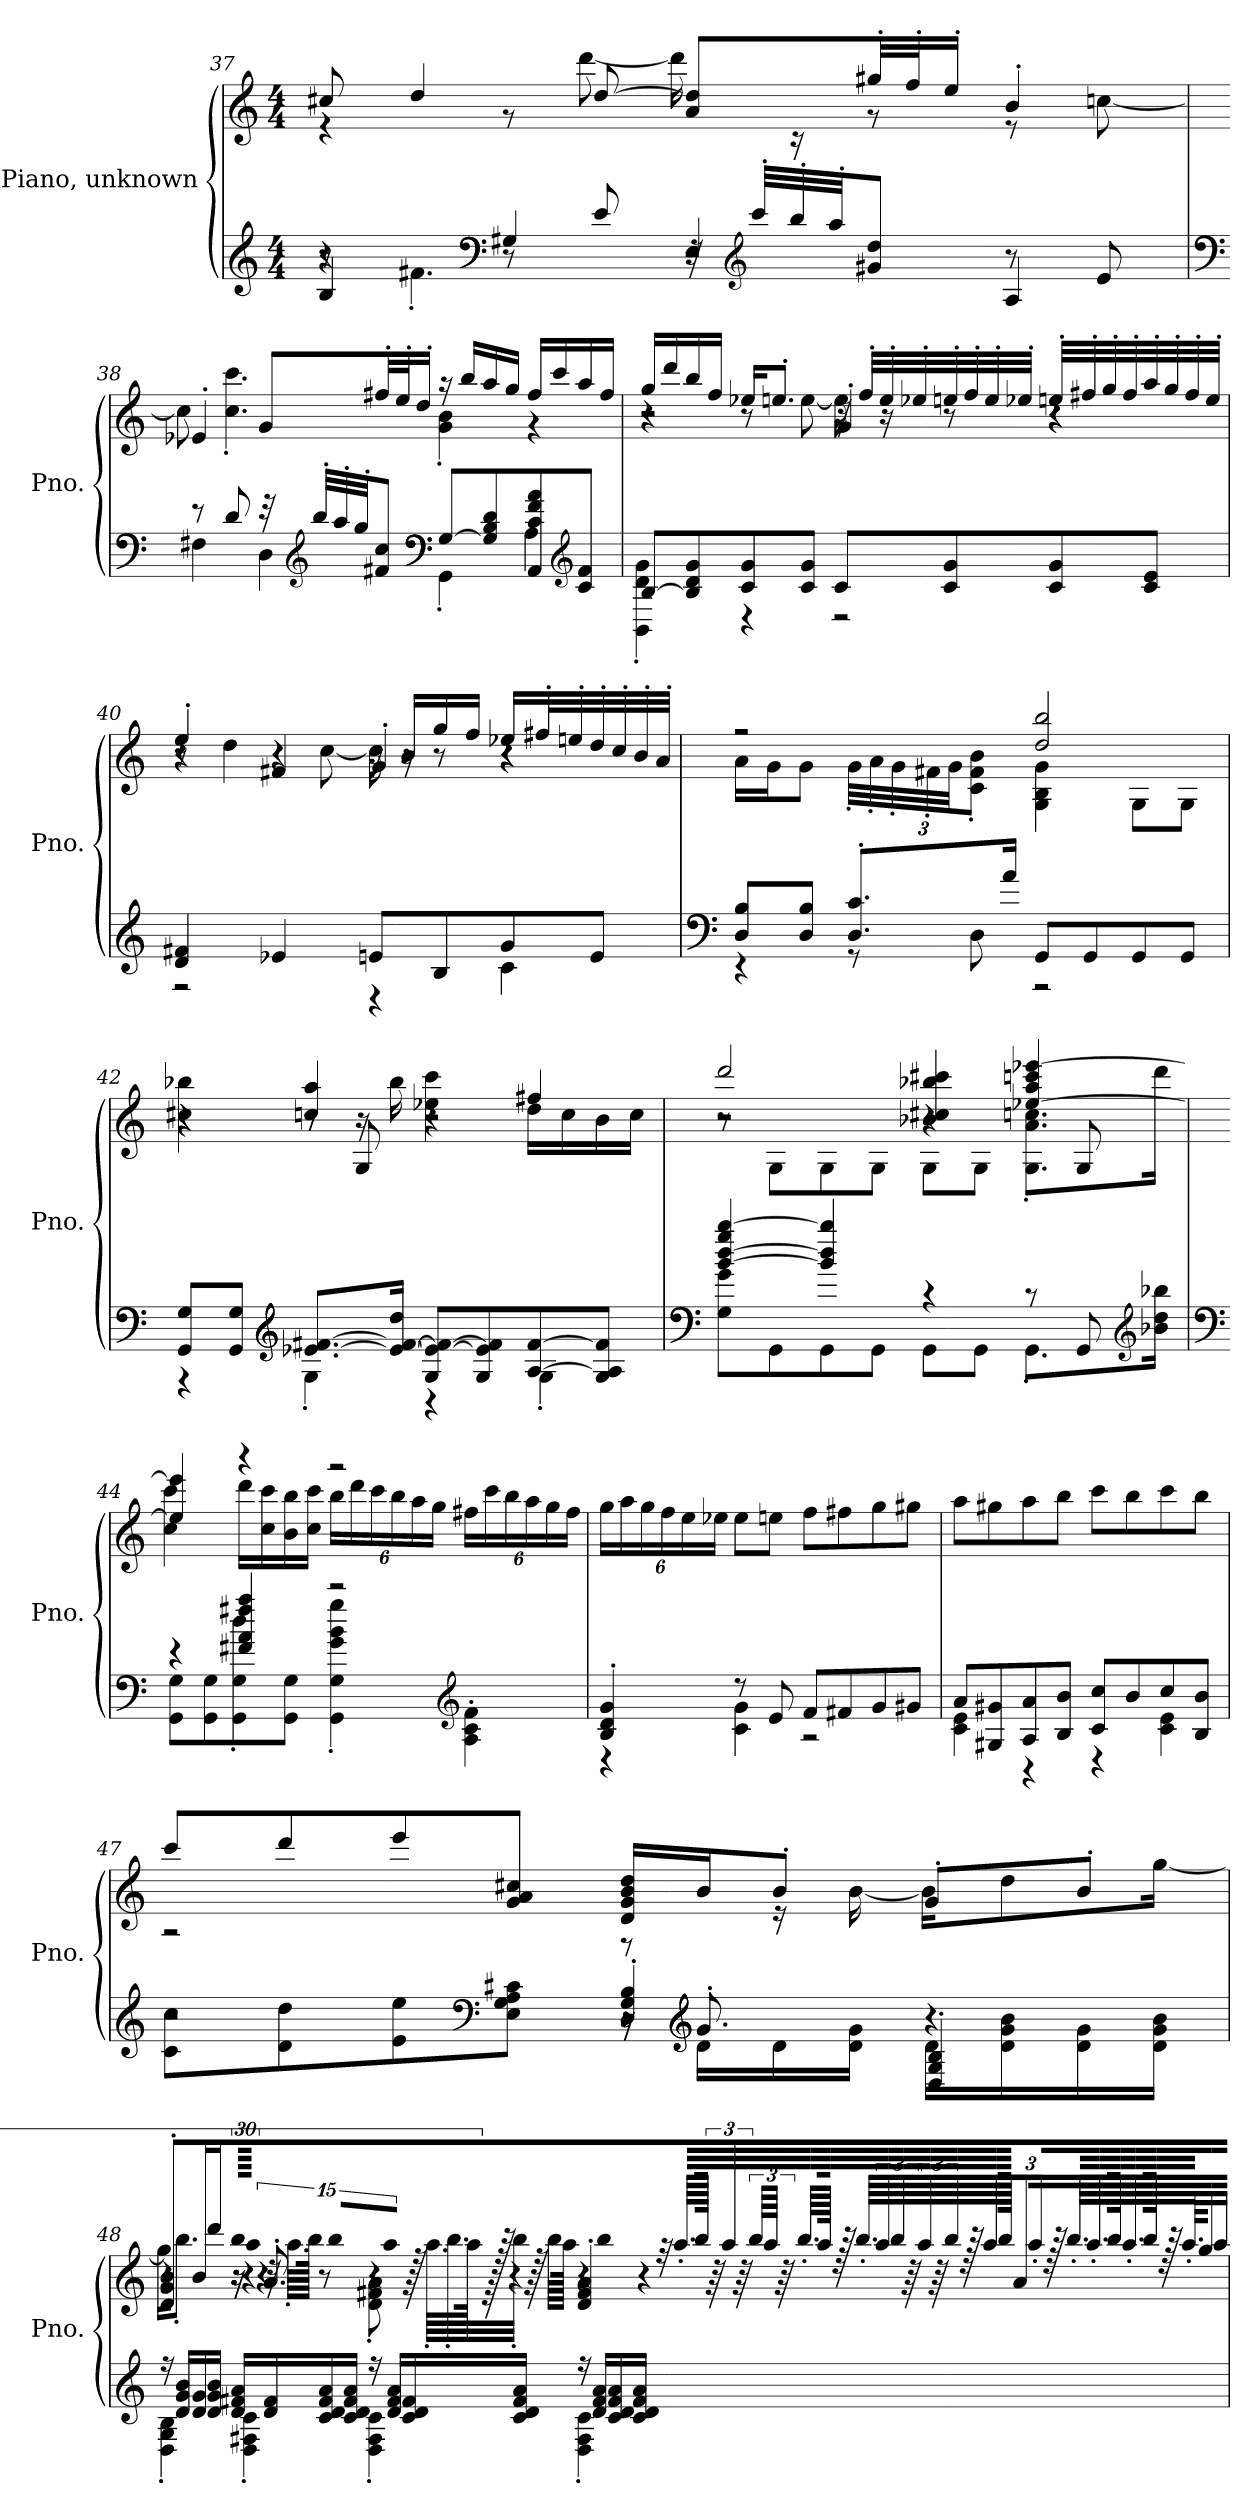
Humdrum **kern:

**kern	**kern
*part1	*part1
*staff2	*staff1
*I"Piano, unknown	*
*I'Pno.	*
!!LO:LB:g=z
*clefG2	*clefG2
*k[]	*k[]
*M4/4	*M4/4
=37	=37
*^	*^
*	*^	*	*
4r	8r	4B/	8cc#X/	4r
.	4.f#X'\	.	4dd/	.
*clefF4	*	*	*	*
8r	.	4G#X/	.	8r
8e/	.	.	[8dd/	[8ddd\
32r	2r	4E/	8a/ 8dd/]L	16ddd\]
*clefG2	*	*	*	*
32ccc'/LLL	.	.	.	.
32bb'/	.	.	.	16r
32aa'/JJ	.	.	.	.
8g#X/ 8dd/J	.	.	32gg#X'/LL	8r
.	.	.	32ff'/J	.
.	.	.	16ee'/JJ	.
8r	.	4A/	4b'/	8r
8e/	.	.	.	[8ccn\
*v	*v	*v	*	*
!!LO:LB:g=z	!!
=38	=38	=38
*clefF4	*	*
*^	*	*
8r	4F#X\	4e-X'/	8cc\]
8d/	.	.	4.cc\' 4.ccc\'
32r	4D\	8g/L	.
*clefG2	*	*	*
32bb'/LLL	.	.	.
32aa'/	.	.	.
32gg'/JJ	.	.	.
8f#X/ 8cc/J	.	32ff#X'/LL	.
.	.	32ee'/J	.
.	.	16dd'/JJ	.
*clefF4	*	*	*
[8G/L	4GG'\	16r	4g\' 4b\'
.	.	16bb/LL	.
8G/] 8B/ 8d/	.	16aa/	.
.	.	16gg/JJ	.
8AA/ 8c/ 8f#/ 8a/	4A\	16ff#/LL	4r
.	.	16ccc/	.
*clefG2	*	*	*
8c/ 8f#/J	.	16aa/	.
.	.	16ff#/JJ	.
!!LO:LB:g=z
=39	=39	=39	=39
*	*	*	*^
[8B/L	4BB\' 4d\' 4g\'	16gg/LL	4r	2r
.	.	16ddd/	.	.
8B/] 8d/ 8g/	.	16bb/	.	.
.	.	16ff/JJ	.	.
8c/ 8g/	4r	16ee-X/KL	8r	.
.	.	8.een'/J	.	.
8c/ 8g/J	.	.	[8ee\	.
8c/L	2r	32r	16ee\]	4g'/
.	.	32ff'/LLL	.	.
.	.	32ee'/	16r	.
.	.	32ee-X'/	.	.
8c/ 8g/	.	32een'/	8r	.
.	.	32ff'/	.	.
.	.	32ee'/	.	.
.	.	32ee-X'/JJJ	.	.
8c/ 8g/	.	32een'/LLL	4r	4r
.	.	32ff#X'/	.	.
.	.	32gg'/	.	.
.	.	32ff#'/	.	.
8c/ 8e/J	.	32aa'/	.	.
.	.	32gg'/	.	.
.	.	32ff#'/	.	.
.	.	32ee'/JJJ	.	.
!!LO:PB:g=z	!!	!!
=40	=40	=40	=40	=40
4d/ 4f#X/	2r	4ee'/	8r	4r
.	.	.	4dd\	.
4e-X/	.	4r	.	4f#X/
.	.	.	[8cc\	.
8en/L	4r	16r	16cc\]	4g'/
.	.	16b/LL	16r	.
8B/	.	16gg/	8r	.
.	.	16ff/JJ	.	.
8g/	4c\	16ee-X/LL	4r	4r
.	.	32ff#X'/L	.	.
.	.	32een'/	.	.
8e/J	.	32dd'/	.	.
.	.	32cc'/	.	.
.	.	32b'/	.	.
.	.	32a'/JJJ	.	.
*	*	*v	*v	*v
=41	=41	=41
*clefF4	*	*
*	*	*^
8D/ 8B/L	4r	2r	16a\LL
.	.	.	16g\J
8D/ 8B/J	.	.	8g\J
8.D/' 8.c/'L	8r	.	32g'\LLL
.	.	.	32a'\
*	*	*	*Xbrackettup
.	.	.	48g'\
.	.	.	48f#X'\
.	.	.	48g\JJ
.	8D\	.	8c\' 8f#\' 8b\'J
16a/Jk	.	.	.
8GG/L	2r	2dd/ 2bb/	4G\ 4B\ 4g\
8GG/	.	.	.
8GG/	.	.	8G\L
8GG/J	.	.	8G\J
!!LO:LB:g=z
=42	=42	=42	=42
*	*	*	*^
8GG/ 8G/L	4r	4r	4cc#X\ 4bb-X\	4r
8GG/ 8G/J	.	.	.	.
*clefG2	*	*	*	*
[8.e-X/ [8.f#X/L	4G'\	4ccn/ 4aa/	8r	8r
.	.	.	16r	8G/
16e-/_ 16f#/_ 16dd/Jk	.	.	16bb-\	.
8G/ 8e-/_ 8f#/_L	4r	4r	4ee-X\ 4ccc\	2r
8G/ 8e-/] 8f#/]	.	.	.	.
[8A/ [8f#/	4G'\	4ff#X/	16dd\LL	.
.	.	.	16cc\	.
8G/ 8A/] 8f#/]J	.	.	16b\	.
.	.	.	16cc\JJ	.
=43	=43	=43	=43	=43
*clefF4	*	*	*	*
[4b/ [4dd/ 4gg/ [4bb/	8G\ 8g\L	2ddd/	8r	2r
.	8GG\	.	8G\L	.
4b/] 4dd/] 4bb/]	8GG\	.	8G\	.
.	8GG\J	.	8G\J	.
4r	8GG\L	4b-X/ 4cc#X/ 4bb-X/ 4ccc#X/	8G\L	4r
.	8GG\J	.	8G\J	.
8r	8.GG'\L	[4ee-X/ 4aa/ 4cccn/ [4eee-X/	8.G\' 8.a\' 8.ccn\'L	8r
8GG/	.	.	.	8G/
*clefG2	*	*	*	*
.	16b-X\ 16dd\ 16bb-X\Jk	.	16ddd\Jk	.
*	*	*v	*v	*v
!!LO:LB:g=z
=44	=44	=44
*clefF4	*	*
*	*	*^
4r	8GG\ 8G\L	4ee-/] 4eee-/]	4cc\ 4ccc\
.	8GG\ 8G\	.	.
4f#X/ 4a/ 4ff#X/ 4aa/	8GG\' 8G\' 8dd\'	4r	16ddd\LL
.	.	.	16cc\ 16ccc\
.	8GG\ 8G\J	.	16b\ 16bb\
.	.	.	16cc\ 16ccc\JJ
2r	4GG\' 4G\' 4g\' 4b\' 4gg\'	2r	24bb\LL
.	.	.	24ddd\
.	.	.	24ccc\
.	.	.	24bb\
.	.	.	24aa\
.	.	.	24gg\JJ
*clefG2	*	*	*
.	4A\' 4c\' 4f#\'	.	24ff#X\LL
.	.	.	24ccc\
.	.	.	24bb\
.	.	.	24aa\
.	.	.	24gg\
.	.	.	24ff#\JJ
*	*	*v	*v
=45	=45	=45
4B/' 4d/' 4g/'	4r	24gg\LL
.	.	24aa\
.	.	24gg\
.	.	24ff\
.	.	24ee\
.	.	24ee-X\JJ
8r	4c\ 4g\	8ee-\L
8e/	.	8een\J
8f/L	2r	8ff\L
8f#X/	.	8ff#X\
8g/	.	8gg\
8g#X/J	.	8gg#X\J
!!LO:LB:g=z
=46	=46	=46
8a/L	4c\ 4e\	8aa\L
8G#X/ 8g#X/	.	8gg#X\
8A/ 8a/	4r	8aa\
8B/ 8b/J	.	8bb\J
8c/ 8cc/L	4r	8ccc\L
8b/	.	8bb\
8cc/	4c\ 4e\	8ccc\
8B/ 8b/J	.	8bb\J
=47	=47	=47
*	*^	*^
2r	8c\ 8cc\L	2r	8ccc/L	2r
.	8d\ 8dd\	.	8ddd/	.
.	8e\ 8ee\	.	8eee/	.
*clefF4	*	*	*	*
.	8E\ 8G\ 8A\ 8c#X\J	.	8g/ 8a/ 8cc#X/J	.
16r	16r	4D/' 4G/' 4B/'	16d/ 16g/ 16b/ 16dd/LL	8r
*clefG2	*	*	*	*
8.g'/	16d\LL	.	16b/J	.
.	16d\	.	8b'/J	16r
.	16d\ 16g\JJ	.	.	[16b\
4r	16d\LL	4D/' 4G/' 4B/'	8g'/L	16b\KL]
.	16d\ 16g\ 16b\	.	.	8dd\
.	16d\ 16g\	.	8b'/J	.
.	16d\ 16g\ 16b\JJ	.	.	[16gg\Jk
*	*v	*v	*	*
!!LO:LB:g=z
=48	=48	=48	=48
*	*	*	*^
16r	4D\' 4G\' 4B\'	8d/' 8g/' 8b/'L	16gg\KL]	4r
16d/ 16g/ 16b/LL	.	.	8.bb'\J	.
16d/ 16g/	.	16b/L	.	.
16d/ 16g/ 16b/JJ	.	16ddd/	.	.
*	*	*brackettup	*	*
!	!	!LO:N:vis=256	!	!
16d/ 16f#X/ 16a/LL	4D\' 4F#X\' 4c\'	1920%17bb/JJkkk	16r	16r
!	!	!LO:N:vis=128	!	!
.	.	1920%17r	.	.
!	!	!LO:N:vis=64	!	!
.	.	960%17aa/	.	.
.	.	1920ryy	.	.
!	!	!LO:N:vis=128	!	!
.	.	1920%17r	.	.
!	!	!LO:N:vis=256	!	!
.	.	1920%17bb/LLLLL	.	.
!	!	!LO:N:vis=256	!	!
.	.	1920%17aa/JJJJJ	.	.
16d/ 16f#/	.	1920r	32r	8.a'/
.	.	1920%19r	.	.
.	.	96bb/	.	.
.	.	96r	.	.
.	.	32r	64.aa'\LLLL	.
.	.	.	128bb\JJJJk	.
16c/ 16d/ 16f#/ 16a/	.	64.aa'/LLLL	8r	.
.	.	128bb/JJJJk	.	.
.	.	96r	.	.
.	.	96aa/	.	.
.	.	96r	.	.
16c/ 16d/ 16f#/ 16a/JJ	.	96bb/LLLL	.	.
.	.	96aa/JJJJ	.	.
.	.	96r	.	.
.	.	64.bb'/LLLL	.	.
.	.	128aa/JJJJk	.	.
16r	4D\' 4F#\' 4c\'	128r	8d\' 8f#X\' 8a\'	4r
.	.	64.bb'/LLLL	.	.
.	.	96aa/	.	.
.	.	96bb/JJJJ	.	.
.	.	96r	.	.
16d/ 16f#/ 16a/LL	.	96aa/	.	.
.	.	96r	.	.
.	.	96bb/	.	.
.	.	128r	.	.
.	.	64aa/LLLL	.	.
.	.	128bb/JJJK	.	.
*	*	*Xbrackettup	*	*
16c/ 16d/ 16f#/	.	12a/	128r	.
.	.	.	64.aa'\LLLL	.
.	.	.	64.bb'\	.
.	.	.	128aa\JK	.
16c/ 16d/ 16f#/ 16a/JJ	.	.	32bb'\JJJ	.
.	.	24aa'/Jk	.	.
.	.	.	128r	.
.	.	.	64bb\LLLL	.
.	.	.	128aa\JJJJk	.
16r	4D\' 4F#\' 4c\'	128r	4r	4d/' 4f#/' 4a/'
.	.	64.bb'/LLLL	.	.
.	.	64.aa'/	.	.
.	.	128bb/K	.	.
16d/ 16f#/ 16a/LL	.	64.aa'/	.	.
.	.	128bb/JJJJk	.	.
.	.	128r	.	.
.	.	64.aa'/KKLL	.	.
16c/ 16d/ 16f#/ 16a/	.	16gg/	.	.
16c/ 16d/ 16f#/ 16a/JJ	.	16aa/JJ	.	.
*v	*v	*	*	*
*	*v	*v	*v
=	=
*-	*-
